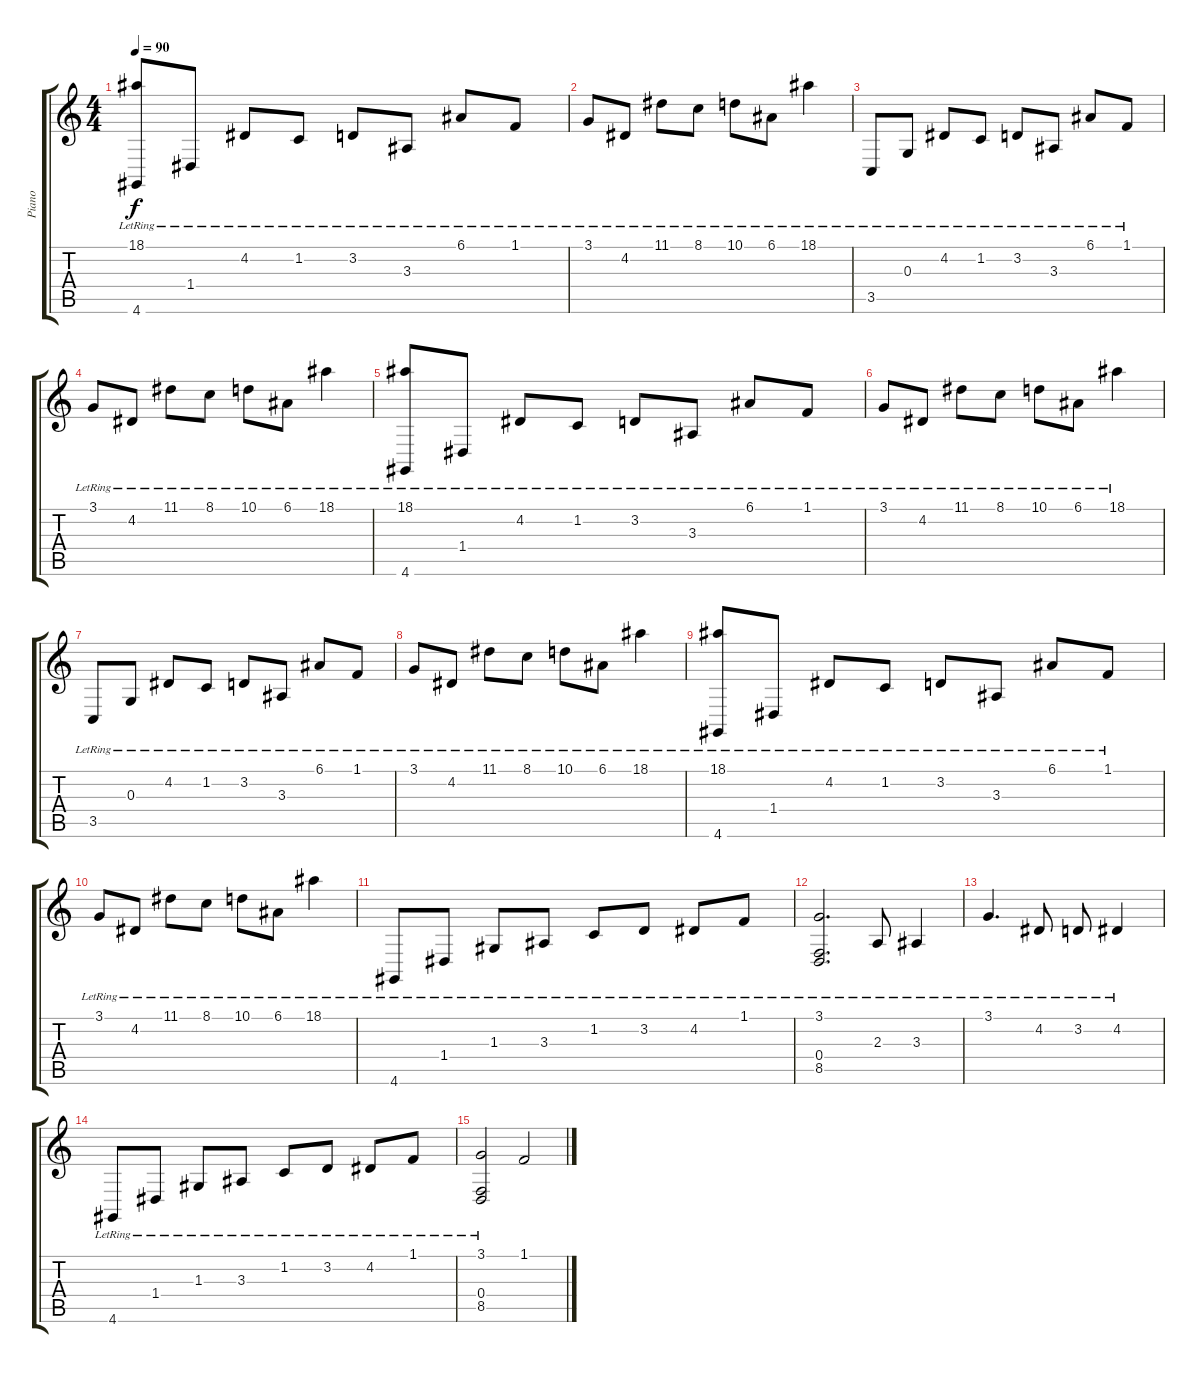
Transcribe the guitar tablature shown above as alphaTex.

\track ("Piano" "Piano") {instrument acousticgrandpiano}
\staff {score tabs}
\tuning (E4 B3 G3 D3 A2 E2) {hide}
\ts (4 4)
\tempo 90
\clef g2
\ks c
(18.1{lr} 4.6{lr}).8{dy f} 1.4{lr}.8 4.2{lr}.8 1.2{lr}.8 3.2{lr}.8 3.3{lr}.8 6.1{lr}.8 1.1{lr}.8 |
3.1{lr}.8 4.2{lr}.8 11.1{lr}.8 8.1{lr}.8 10.1{lr}.8 6.1{lr}.8 18.1{lr}.4 |
3.5{lr}.8 0.3{lr}.8 4.2{lr}.8 1.2{lr}.8 3.2{lr}.8 3.3{lr}.8 6.1{lr}.8 1.1{lr}.8 |
3.1{lr}.8 4.2{lr}.8 11.1{lr}.8 8.1{lr}.8 10.1{lr}.8 6.1{lr}.8 18.1{lr}.4 |
(18.1{lr} 4.6{lr}).8 1.4{lr}.8 4.2{lr}.8 1.2{lr}.8 3.2{lr}.8 3.3{lr}.8 6.1{lr}.8 1.1{lr}.8 |
3.1{lr}.8 4.2{lr}.8 11.1{lr}.8 8.1{lr}.8 10.1{lr}.8 6.1{lr}.8 18.1{lr}.4 |
3.5{lr}.8 0.3{lr}.8 4.2{lr}.8 1.2{lr}.8 3.2{lr}.8 3.3{lr}.8 6.1{lr}.8 1.1{lr}.8 |
3.1{lr}.8 4.2{lr}.8 11.1{lr}.8 8.1{lr}.8 10.1{lr}.8 6.1{lr}.8 18.1{lr}.4 |
(18.1{lr} 4.6{lr}).8 1.4{lr}.8 4.2{lr}.8 1.2{lr}.8 3.2{lr}.8 3.3{lr}.8 6.1{lr}.8 1.1{lr}.8 |
3.1{lr}.8 4.2{lr}.8 11.1{lr}.8 8.1{lr}.8 10.1{lr}.8 6.1{lr}.8 18.1{lr}.4 |
4.6{lr}.8 1.4{lr}.8 1.3{lr}.8 3.3{lr}.8 1.2{lr}.8 3.2{lr}.8 4.2{lr}.8 1.1{lr}.8 |
(3.1{lr} 0.4{lr} 8.5{lr}).2{d} 2.3{lr}.8 3.3{lr}.4 |
3.1{lr}.4{d} 4.2{lr}.8 3.2{lr}.8 4.2{lr}.4 |
4.6{lr}.8 1.4{lr}.8 1.3{lr}.8 3.3{lr}.8 1.2{lr}.8 3.2{lr}.8 4.2{lr}.8 1.1{lr}.8 |
(3.1{lr} 0.4{lr} 8.5{lr}).2 1.1.2
